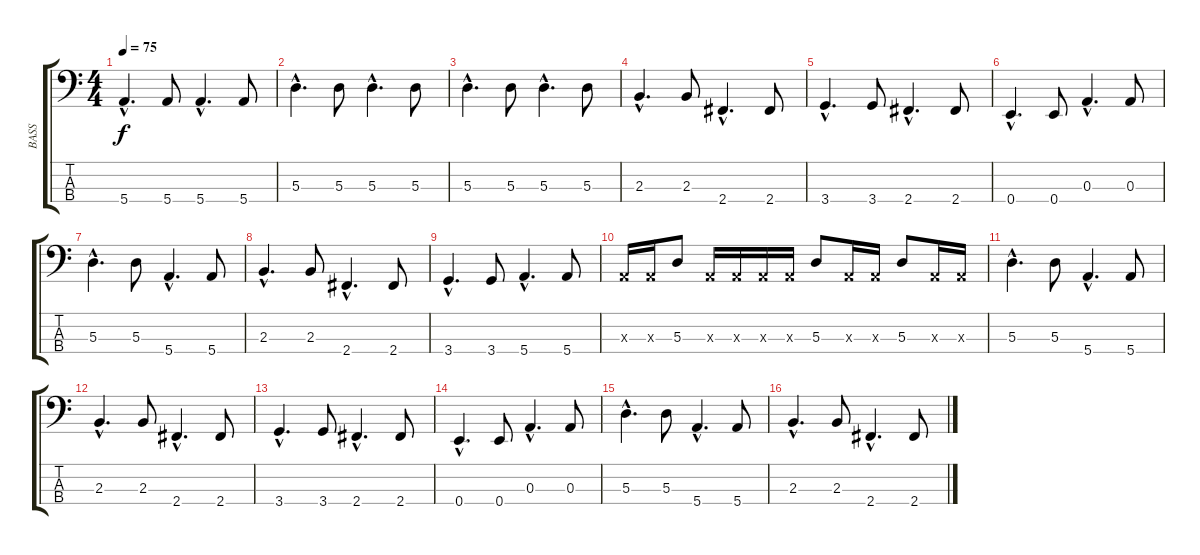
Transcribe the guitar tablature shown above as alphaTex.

\track ("BASS" "BASS") {instrument electricbassfinger}
\staff {score tabs}
\tuning (G2 D2 A1 E1) {hide}
\ts (4 4)
\tempo 75
\clef f4
\ks c
5.4{hac}.4{d dy f} 5.4.8 5.4{hac}.4{d} 5.4.8 |
5.3{hac}.4{d} 5.3.8 5.3{hac}.4{d} 5.3.8 |
5.3{hac}.4{d} 5.3.8 5.3{hac}.4{d} 5.3.8 |
2.3{hac}.4{d} 2.3.8 2.4{hac}.4{d} 2.4.8 |
3.4{hac}.4{d} 3.4.8 2.4{hac}.4{d} 2.4.8 |
0.4{hac}.4{d} 0.4.8 0.3{hac}.4{d} 0.3.8 |
5.3{hac}.4{d} 5.3.8 5.4{hac}.4{d} 5.4.8 |
2.3{hac}.4{d} 2.3.8 2.4{hac}.4{d} 2.4.8 |
3.4{hac}.4{d} 3.4.8 5.4{hac}.4{d} 5.4.8 |
0.3{x}.16 0.3{x}.16 5.3.8 0.3{x}.16 0.3{x}.16 0.3{x}.16 0.3{x}.16 5.3.8 0.3{x}.16 0.3{x}.16 5.3.8 0.3{x}.16 0.3{x}.16 |
5.3{hac}.4{d} 5.3.8 5.4{hac}.4{d} 5.4.8 |
2.3{hac}.4{d} 2.3.8 2.4{hac}.4{d} 2.4.8 |
3.4{hac}.4{d} 3.4.8 2.4{hac}.4{d} 2.4.8 |
0.4{hac}.4{d} 0.4.8 0.3{hac}.4{d} 0.3.8 |
5.3{hac}.4{d} 5.3.8 5.4{hac}.4{d} 5.4.8 |
2.3{hac}.4{d} 2.3.8 2.4{hac}.4{d} 2.4.8
